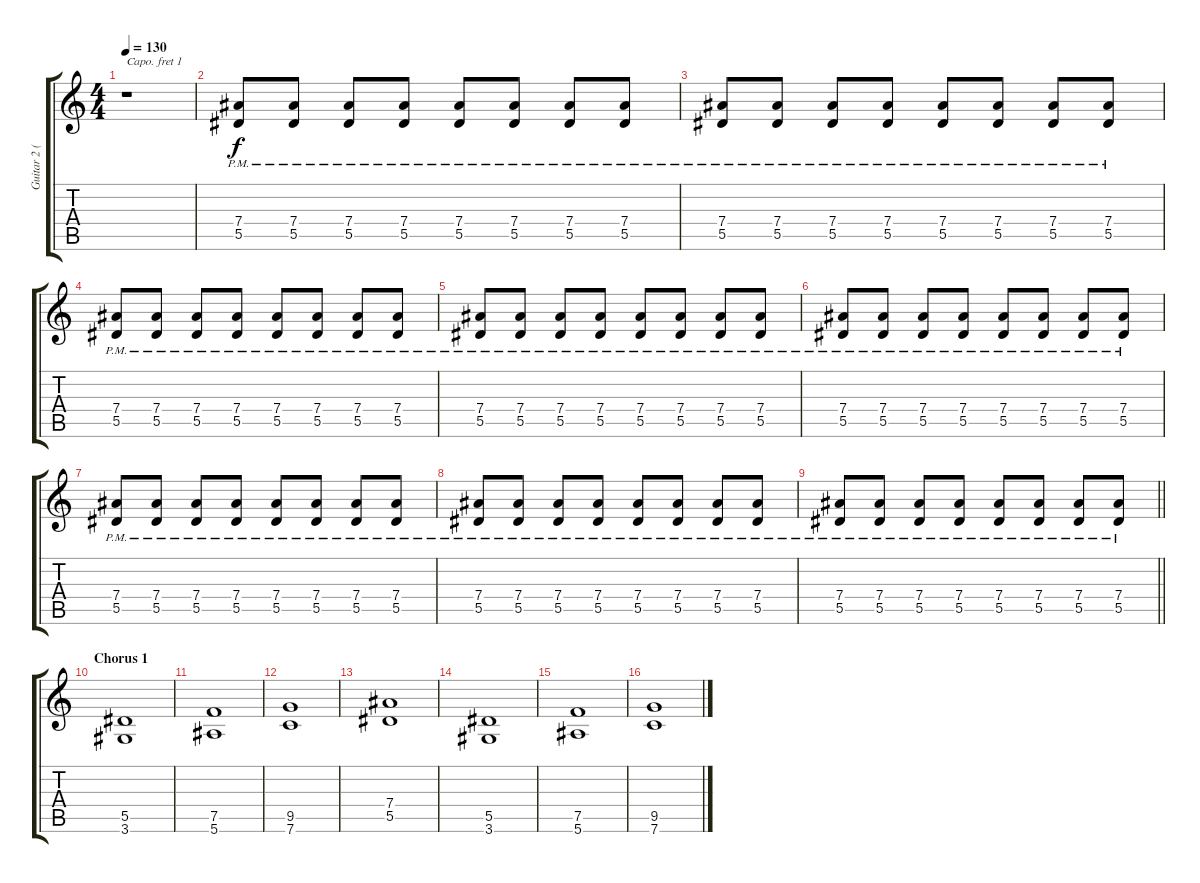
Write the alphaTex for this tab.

\track ("Guitar 2 (w/Dist.)" "Guitar 2 (") {instrument distortionguitar}
\staff {score tabs}
\capo 1
\tuning (E4 B3 G3 D3 A2 E2) {hide}
\ts (4 4)
\tempo 130
\clef g2
\ks c
r.1{dy f} |
(7.4{pm} 5.5{pm}).8{volume 8} (7.4{pm} 5.5{pm}).8 (7.4{pm} 5.5{pm}).8 (7.4{pm} 5.5{pm}).8 (7.4{pm} 5.5{pm}).8 (7.4{pm} 5.5{pm}).8 (7.4{pm} 5.5{pm}).8 (7.4{pm} 5.5{pm}).8 |
(7.4{pm} 5.5{pm}).8 (7.4{pm} 5.5{pm}).8 (7.4{pm} 5.5{pm}).8 (7.4{pm} 5.5{pm}).8 (7.4{pm} 5.5{pm}).8 (7.4{pm} 5.5{pm}).8 (7.4{pm} 5.5{pm}).8 (7.4{pm} 5.5{pm}).8 |
(7.4{pm} 5.5{pm}).8 (7.4{pm} 5.5{pm}).8 (7.4{pm} 5.5{pm}).8 (7.4{pm} 5.5{pm}).8 (7.4{pm} 5.5{pm}).8 (7.4{pm} 5.5{pm}).8 (7.4{pm} 5.5{pm}).8 (7.4{pm} 5.5{pm}).8 |
(7.4{pm} 5.5{pm}).8 (7.4{pm} 5.5{pm}).8 (7.4{pm} 5.5{pm}).8 (7.4{pm} 5.5{pm}).8 (7.4{pm} 5.5{pm}).8 (7.4{pm} 5.5{pm}).8 (7.4{pm} 5.5{pm}).8 (7.4{pm} 5.5{pm}).8 |
(7.4{pm} 5.5{pm}).8 (7.4{pm} 5.5{pm}).8 (7.4{pm} 5.5{pm}).8 (7.4{pm} 5.5{pm}).8 (7.4{pm} 5.5{pm}).8 (7.4{pm} 5.5{pm}).8 (7.4{pm} 5.5{pm}).8 (7.4{pm} 5.5{pm}).8 |
(7.4{pm} 5.5{pm}).8 (7.4{pm} 5.5{pm}).8 (7.4{pm} 5.5{pm}).8 (7.4{pm} 5.5{pm}).8 (7.4{pm} 5.5{pm}).8 (7.4{pm} 5.5{pm}).8 (7.4{pm} 5.5{pm}).8 (7.4{pm} 5.5{pm}).8 |
(7.4{pm} 5.5{pm}).8 (7.4{pm} 5.5{pm}).8 (7.4{pm} 5.5{pm}).8 (7.4{pm} 5.5{pm}).8 (7.4{pm} 5.5{pm}).8 (7.4{pm} 5.5{pm}).8 (7.4{pm} 5.5{pm}).8 (7.4{pm} 5.5{pm}).8 |
\barLineRight lightlight
(7.4{pm} 5.5{pm}).8 (7.4{pm} 5.5{pm}).8 (7.4{pm} 5.5{pm}).8 (7.4{pm} 5.5{pm}).8 (7.4{pm} 5.5{pm}).8 (7.4{pm} 5.5{pm}).8 (7.4{pm} 5.5{pm}).8 (7.4{pm} 5.5{pm}).8 |
\section ("" "Chorus 1")
(5.5 3.6).1{volume 9} |
(7.5 5.6).1 |
(9.5 7.6).1 |
(7.4 5.5).1 |
(5.5 3.6).1 |
(7.5 5.6).1 |
(9.5 7.6).1
